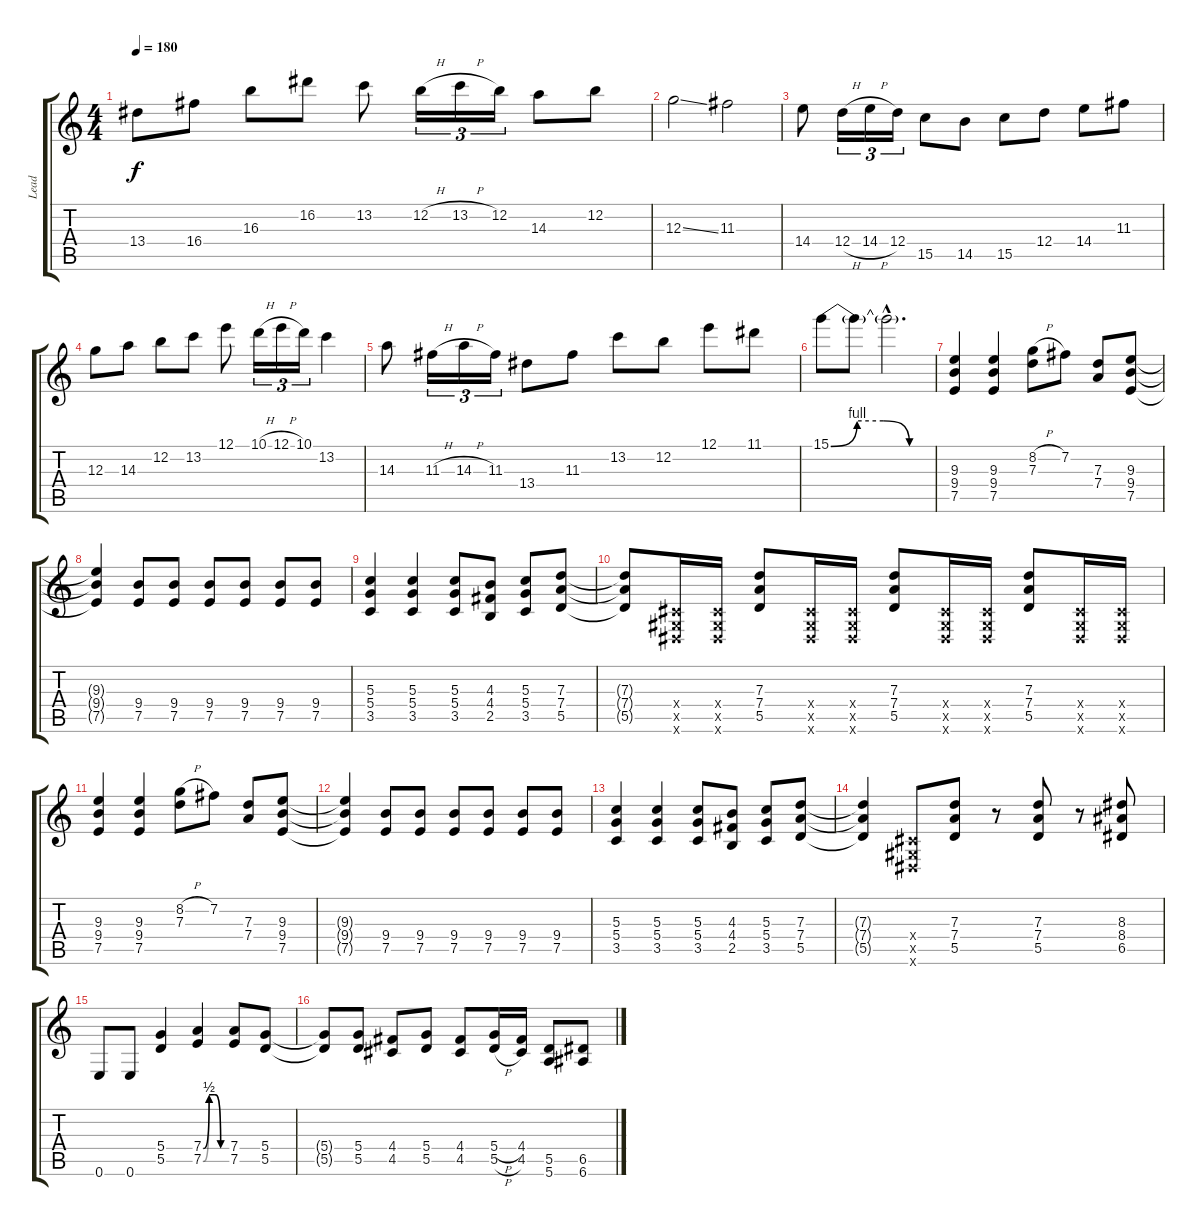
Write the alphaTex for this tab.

\track ("Lead" "Lead") {instrument distortionguitar}
\staff {score tabs}
\tuning (E4 B3 G3 D3 A2 E2) {hide}
\ts (4 4)
\tempo 180
\clef g2
\ks c
13.4.8{dy f} 16.4.8 16.3.8 16.2.8 13.2.8 12.2{h}.16{tu (3 2)} 13.2{h}.16{tu (3 2)} 12.2.16{tu (3 2)} 14.3.8 12.2.8 |
12.3{ss}.2 11.3.2 |
14.4.8 12.4{h}.16{tu (3 2)} 14.4{h}.16{tu (3 2)} 12.4.16{tu (3 2)} 15.5.8 14.5.8 15.5.8 12.4.8 14.4.8 11.3.8 |
12.3.8 14.3.8 12.2.8 13.2.8 12.1.8 10.1{h}.16{tu (3 2)} 12.1{h}.16{tu (3 2)} 10.1.16{tu (3 2)} 13.2.4 |
14.3.8 11.3{h}.16{tu (3 2)} 14.3{h}.16{tu (3 2)} 11.3.16{tu (3 2)} 13.4.8 11.3.8 13.2.8 12.2.8 12.1.8 11.1.8 |
15.1{be (custom 0 0 15 4 30 4 45 0 60 0)}.8 15.1{t}.8 15.1{hac t}.2{d} |
(9.3 9.4 7.5).4 (9.3 9.4 7.5).4 (8.2{h} 7.3).8 7.2.8 (7.3 7.4).8 (9.3 9.4 7.5).8 |
(9.3{t} 9.4{t} 7.5{t}).4 (9.4 7.5).8 (9.4 7.5).8 (9.4 7.5).8 (9.4 7.5).8 (9.4 7.5).8 (9.4 7.5).8 |
(5.3 5.4 3.5).4 (5.3 5.4 3.5).4 (5.3 5.4 3.5).8 (4.3 4.4 2.5).8 (5.3 5.4 3.5).8 (7.3 7.4 5.5).8 |
(7.3{t} 7.4{t} 5.5{t}).8 (-1.4{x} -1.5{x} -1.6{x}).16 (-1.4{x} -1.5{x} -1.6{x}).16 (7.3 7.4 5.5).8 (-1.4{x} -1.5{x} -1.6{x}).16 (-1.4{x} -1.5{x} -1.6{x}).16 (7.3 7.4 5.5).8 (-1.4{x} -1.5{x} -1.6{x}).16 (-1.4{x} -1.5{x} -1.6{x}).16 (7.3 7.4 5.5).8 (-1.4{x} -1.5{x} -1.6{x}).16 (-1.4{x} -1.5{x} -1.6{x}).16 |
(9.3 9.4 7.5).4 (9.3 9.4 7.5).4 (8.2{h} 7.3).8 7.2.8 (7.3 7.4).8 (9.3 9.4 7.5).8 |
(9.3{t} 9.4{t} 7.5{t}).4 (9.4 7.5).8 (9.4 7.5).8 (9.4 7.5).8 (9.4 7.5).8 (9.4 7.5).8 (9.4 7.5).8 |
(5.3 5.4 3.5).4 (5.3 5.4 3.5).4 (5.3 5.4 3.5).8 (4.3 4.4 2.5).8 (5.3 5.4 3.5).8 (7.3 7.4 5.5).8 |
(7.3{t} 7.4{t} 5.5{t}).4 (-1.4{x} -1.5{x} -1.6{x}).8 (7.3 7.4 5.5).8 r.8 (7.3 7.4 5.5).8 r.8 (8.3 8.4 6.5).8 |
0.6.8 0.6.8 (5.4 5.5).4 (7.4{be (custom 0 0 15 2 30 2 45 0 60 0)} 7.5{be (custom 0 0 15 2 30 2 45 0 60 0)}).4 (7.4 7.5).8 (5.4 5.5).8 |
(5.4{t} 5.5{t}).8 (5.4 5.5).8 (4.4 4.5).8 (5.4 5.5).8 (4.4 4.5).8 (5.4{h} 5.5{h}).16 (4.4 4.5).16 (5.5 5.6).8 (6.5 6.6).8
